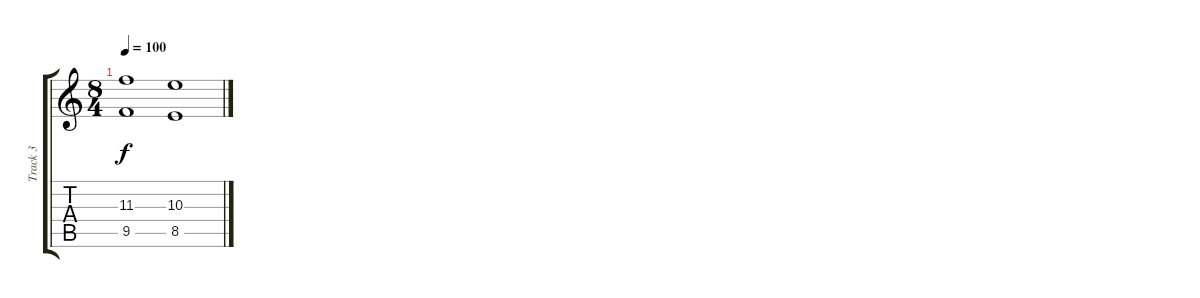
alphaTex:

\track ("Track 3" "Track 3") {instrument acousticguitarsteel}
\staff {score tabs}
\tuning (Eb4 Bb3 Gb3 Db3 Ab2 Eb2) {hide}
\ts (8 4)
\tempo 100
\clef g2
\ks c
(11.3 9.5).1{dy f} (10.3 8.5).1
